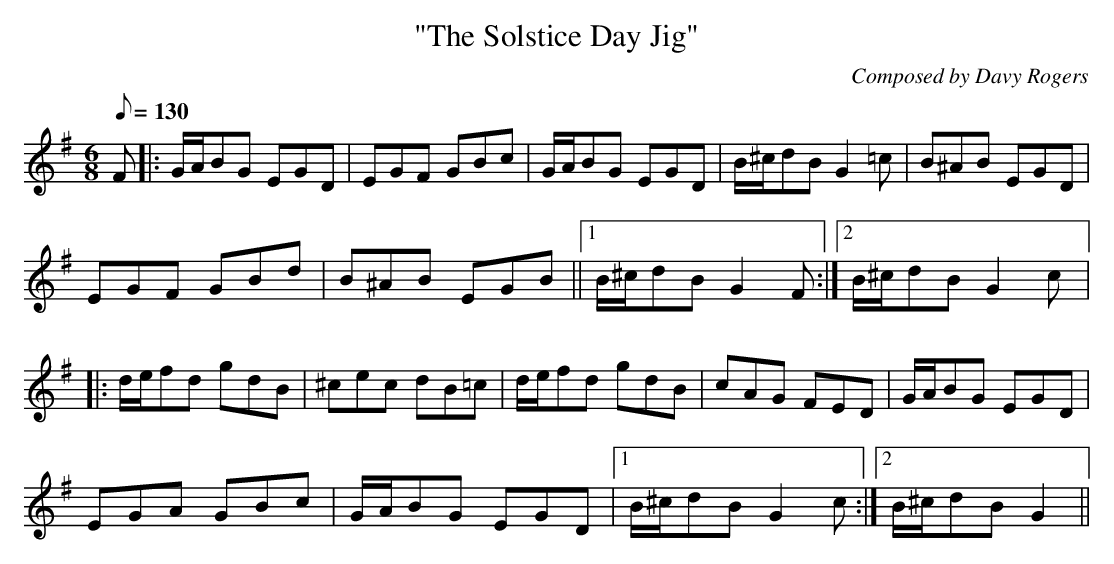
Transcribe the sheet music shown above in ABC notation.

X:1
T:"The Solstice Day Jig"
C:Composed by Davy Rogers
L:1/8
Q:130
K:G
M:6/8
F |: G/A/BG EGD | EGF GBc | G/A/BG EGD | B/^c/dB G2=c | B^AB EGD |
EGF GBd | B^AB EGB ||1 B/^c/dB G2F :|2 B/^c/dB G2c |:
d/e/fd gdB | ^cec dB=c | d/e/fd gdB | cAG FED | G/A/BG EGD |
EGA GBc | G/A/BG EGD |1 B/^c/dB G2c :|2 B/^c/dB G2 ||
